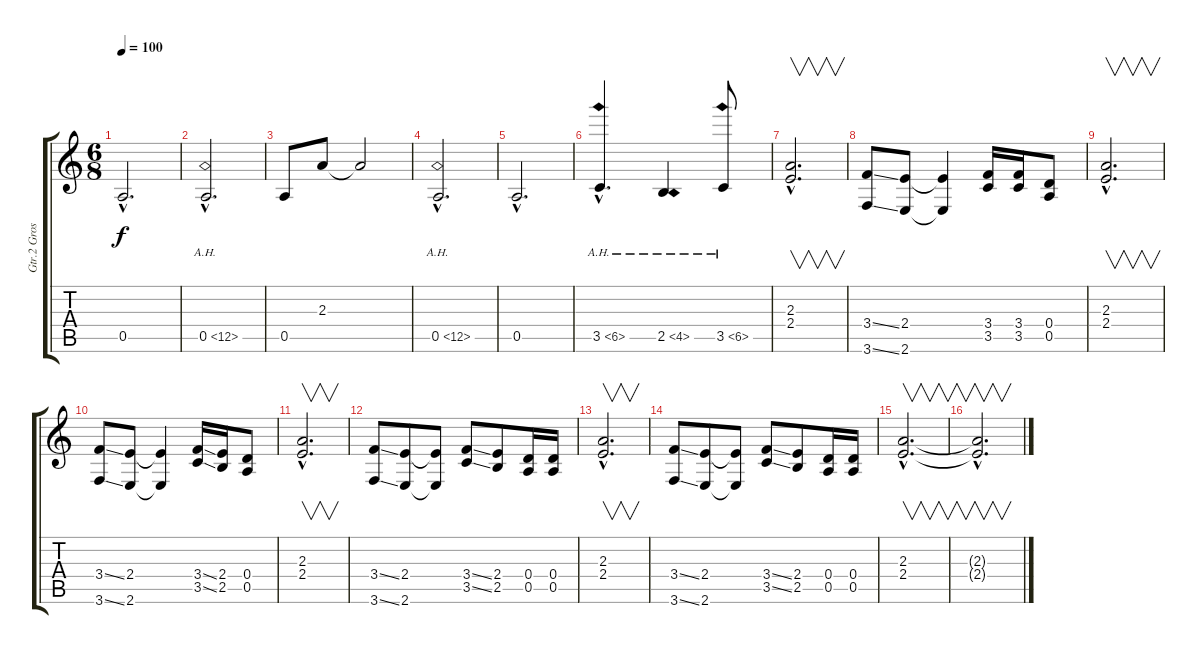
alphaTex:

\track ("Gtr.2 Gros Son" "Gtr.2 Gros") {instrument overdrivenguitar}
\staff {score tabs}
\tuning (E4 B3 G3 D3 A2 D2) {hide}
\ts (6 8)
\tempo 100
\clef g2
\ks c
0.5{hac}.2{d dy f instrument overdrivenguitar} |
0.5{ah 12 hac}.2{d} |
0.5.8 2.3.8 2.3{t}.2 |
0.5{ah 12 hac}.2{d} |
0.5{hac}.2{d} |
3.5{ah 3 hac}.4{d} 2.5{ah 2}.4 3.5{ah 3}.8 |
(2.3{hac} 2.4{hac}).2{v d} |
(3.4{ss} 3.6{ss}).8 (2.4 2.6).8 (2.4{t} 2.6{t}).4 (3.4 3.5).16 (3.4 3.5).16 (0.4 0.5).8 |
(2.3{hac} 2.4{hac}).2{v d} |
(3.4{ss} 3.6{ss}).8 (2.4 2.6).8 (2.4{t} 2.6{t}).4 (3.4{ss} 3.5{ss}).16 (2.4 2.5).16 (0.4 0.5).8 |
(2.3{hac} 2.4{hac}).2{v d} |
(3.4{ss} 3.6{ss}).8 (2.4 2.6).8 (2.4{t} 2.6{t}).8 (3.4{ss} 3.5{ss}).8 (2.4 2.5).8 (0.4 0.5).16 (0.4 0.5).16 |
(2.3{hac} 2.4{hac}).2{v d} |
(3.4{ss} 3.6{ss}).8 (2.4 2.6).8 (2.4{t} 2.6{t}).8 (3.4{ss} 3.5{ss}).8 (2.4 2.5).8 (0.4 0.5).16 (0.4 0.5).16 |
(2.3{hac} 2.4{hac}).2{v d} |
(2.3{hac t} 2.4{hac t}).2{v d}
